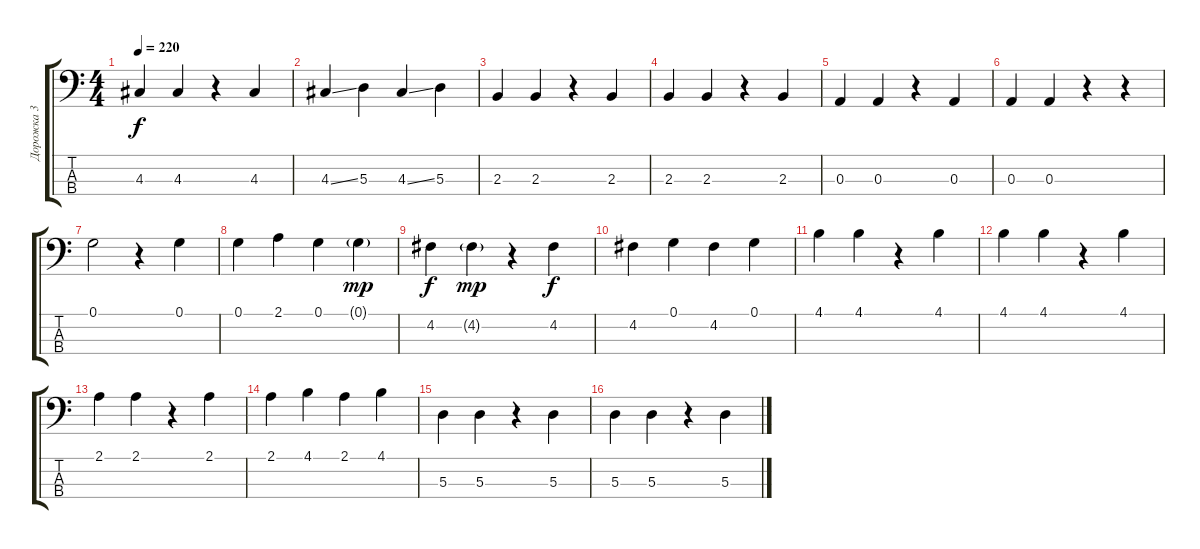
\track ("Дорожка 3" "Дорожка 3") {instrument electricbassfinger}
\staff {score tabs}
\tuning (G2 D2 A1 E1) {hide}
\ts (4 4)
\tempo 220
\clef f4
\ks c
4.3.4{dy f} 4.3.4 r.4 4.3.4 |
4.3{ss}.4 5.3.4 4.3{ss}.4 5.3.4 |
2.3.4 2.3.4 r.4 2.3.4 |
2.3.4 2.3.4 r.4 2.3.4 |
0.3.4 0.3.4 r.4 0.3.4 |
0.3.4 0.3.4 r.4 r.4 |
0.1.2 r.4 0.1.4 |
0.1.4 2.1.4 0.1.4 0.1{g}.4{dy mp} |
4.2.4{dy f} 4.2{g}.4{dy mp} r.4 4.2.4{dy f} |
4.2.4 0.1.4 4.2.4 0.1.4 |
4.1.4 4.1.4 r.4 4.1.4 |
4.1.4 4.1.4 r.4 4.1.4 |
2.1.4 2.1.4 r.4 2.1.4 |
2.1.4 4.1.4 2.1.4 4.1.4 |
5.3.4 5.3.4 r.4 5.3.4 |
5.3.4 5.3.4 r.4 5.3.4
